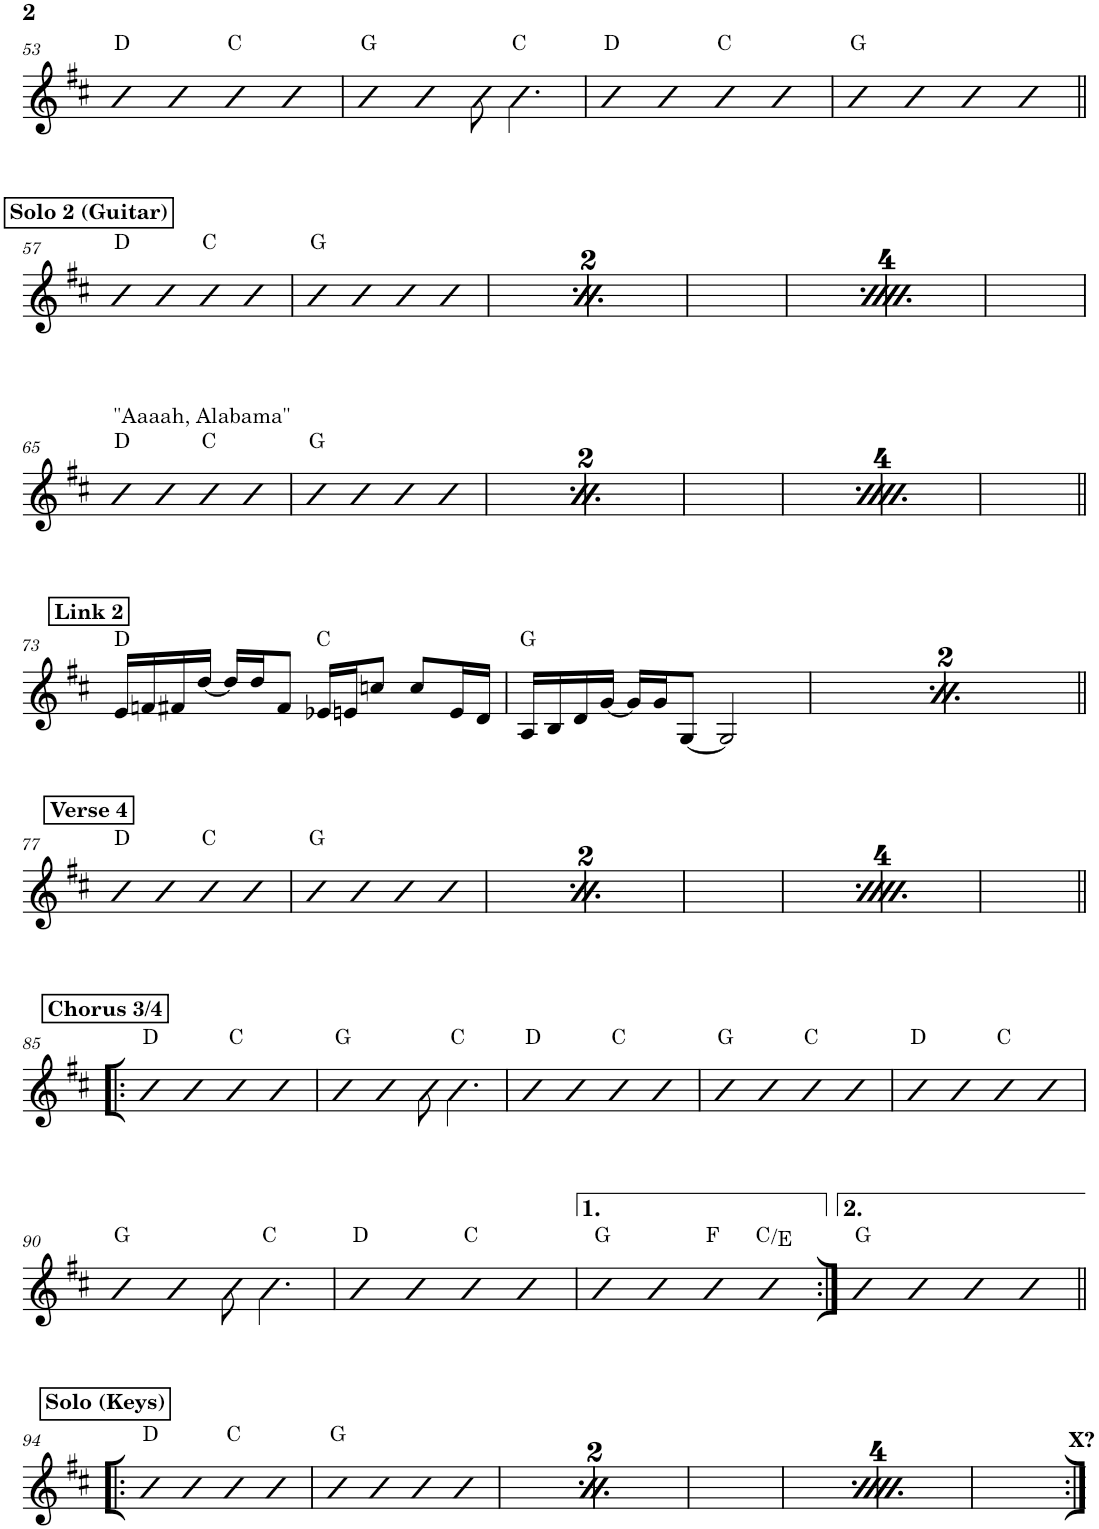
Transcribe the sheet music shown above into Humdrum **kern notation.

**kern	**harte
*part1	*part1
*staff1	*
*I"Piano	*
*I'Pno.	*
!!LO:PB:g=z
*clefG2	*
*k[f#c#]	*
*M4/4	*
=53	=53
4b	D:maj
4b	.
4b	C:maj
4b	.
=54	=54
4b	G:maj
4b	.
8b\	.
4.b\	C:maj
=55	=55
4b	D:maj
4b	.
4b	C:maj
4b	.
=56	=56
4b	G:maj
4b	.
4b	.
4b	.
!!LO:LB:g=z
!!LO:REH:place=s1:a:B:cj:t=Solo 2 (Guitar)
=57||	=57||
4b	D:maj
4b	.
4b	C:maj
4b	.
=58	=58
4b	G:maj
4b	.
4b	.
4b	.
!!LO:REH:place=s1:a:B:cj:t=Solo 2 (Guitar)
=59	=59
4b	D:maj
4b	.
4b	C:maj
4b	.
=60	=60
4b	G:maj
4b	.
4b	.
4b	.
!!LO:REH:place=s1:a:B:cj:t=Solo 2 (Guitar)
=61	=61
4b	D:maj
4b	.
4b	C:maj
4b	.
=62	=62
4b	G:maj
4b	.
4b	.
4b	.
!!LO:REH:place=s1:a:B:cj:t=Solo 2 (Guitar)
=63	=63
4b	D:maj
4b	.
4b	C:maj
4b	.
=64	=64
4b	G:maj
4b	.
4b	.
4b	.
!!LO:LB:g=z
=65	=65
!LO:TX:a:t="Aaaah, Alabama"	!
4b	D:maj
4b	.
4b	C:maj
4b	.
=66	=66
4b	G:maj
4b	.
4b	.
4b	.
=67	=67
!LO:TX:a:t="Aaaah, Alabama"	!
4b	D:maj
4b	.
4b	C:maj
4b	.
=68	=68
4b	G:maj
4b	.
4b	.
4b	.
=69	=69
!LO:TX:a:t="Aaaah, Alabama"	!
4b	D:maj
4b	.
4b	C:maj
4b	.
=70	=70
4b	G:maj
4b	.
4b	.
4b	.
=71	=71
!LO:TX:a:t="Aaaah, Alabama"	!
4b	D:maj
4b	.
4b	C:maj
4b	.
=72	=72
4b	G:maj
4b	.
4b	.
4b	.
!!LO:LB:g=z
!!LO:REH:place=s1:a:B:cj:t=Link 2
=73||	=73||
16e/LL	D:maj
16fn/	.
16f#X/	.
[16dd/JJ	.
16dd/LL]	.
16dd/J	.
8f#/J	.
16e-X/LL	C:maj
16en/J	.
8ccn/J	.
8cc/L	.
16e/L	.
16d/JJ	.
=74	=74
16A/LL	G:maj
16B/	.
16d/	.
[16g/JJ	.
16g/LL]	.
16g/J	.
[8G/J	.
2G/]	.
!!LO:REH:place=s1:a:B:cj:t=Link 2
=75	=75
16e/LL	D:maj
16fn/	.
16f#X/	.
[16dd/JJ	.
16dd/LL]	.
16dd/J	.
8f#/J	.
16e-X/LL	C:maj
16en/J	.
8ccn/J	.
8cc/L	.
16e/L	.
16d/JJ	.
=76	=76
16A/LL	G:maj
16B/	.
16d/	.
[16g/JJ	.
16g/LL]	.
16g/J	.
[8G/J	.
2G/]	.
!!LO:LB:g=z
!!LO:REH:place=s1:a:B:cj:t=Verse 4
=77||	=77||
4b	D:maj
4b	.
4b	C:maj
4b	.
=78	=78
4b	G:maj
4b	.
4b	.
4b	.
!!LO:REH:place=s1:a:B:cj:t=Verse 4
=79	=79
4b	D:maj
4b	.
4b	C:maj
4b	.
=80	=80
4b	G:maj
4b	.
4b	.
4b	.
!!LO:REH:place=s1:a:B:cj:t=Verse 4
=81	=81
4b	D:maj
4b	.
4b	C:maj
4b	.
=82	=82
4b	G:maj
4b	.
4b	.
4b	.
!!LO:REH:place=s1:a:B:cj:t=Verse 4
=83	=83
4b	D:maj
4b	.
4b	C:maj
4b	.
=84	=84
4b	G:maj
4b	.
4b	.
4b	.
!!LO:LB:g=z
!!LO:REH:place=s1:a:B:cj:t=Chorus 3/4
=85!|:	=85!|:
4b	D:maj
4b	.
4b	C:maj
4b	.
=86	=86
4b	G:maj
4b	.
8b\	.
4.b\	C:maj
=87	=87
4b	D:maj
4b	.
4b	C:maj
4b	.
=88	=88
4b	G:maj
4b	.
4b	C:maj
4b	.
=89	=89
4b	D:maj
4b	.
4b	C:maj
4b	.
!!LO:LB:g=z
=90	=90
4b	G:maj
4b	.
8b\	.
4.b\	C:maj
=91	=91
4b	D:maj
4b	.
4b	C:maj
4b	.
=92	=92
4b	G:maj
4b	.
4b	F:maj
4b	C:maj/3
=93:|!	=93:|!
4b	G:maj
4b	.
4b	.
4b	.
!!LO:LB:g=z
!!LO:REH:place=s1:a:B:cj:t=Solo (Keys)
=94!|:	=94!|:
4b	D:maj
4b	.
4b	C:maj
4b	.
=95	=95
4b	G:maj
4b	.
4b	.
4b	.
!!LO:REH:place=s1:a:B:cj:t=Solo (Keys)
=96	=96
4b	D:maj
4b	.
4b	C:maj
4b	.
=97	=97
4b	G:maj
4b	.
4b	.
4b	.
!!LO:REH:place=s1:a:B:cj:t=Solo (Keys)
=98	=98
4b	D:maj
4b	.
4b	C:maj
4b	.
=99	=99
4b	G:maj
4b	.
4b	.
4b	.
!!LO:REH:place=s1:a:B:cj:t=Solo (Keys)
=100	=100
4b	D:maj
4b	.
4b	C:maj
4b	.
=101	=101
4b	G:maj
4b	.
4b	.
4b	.
=:|!	=:|!
*-	*-
